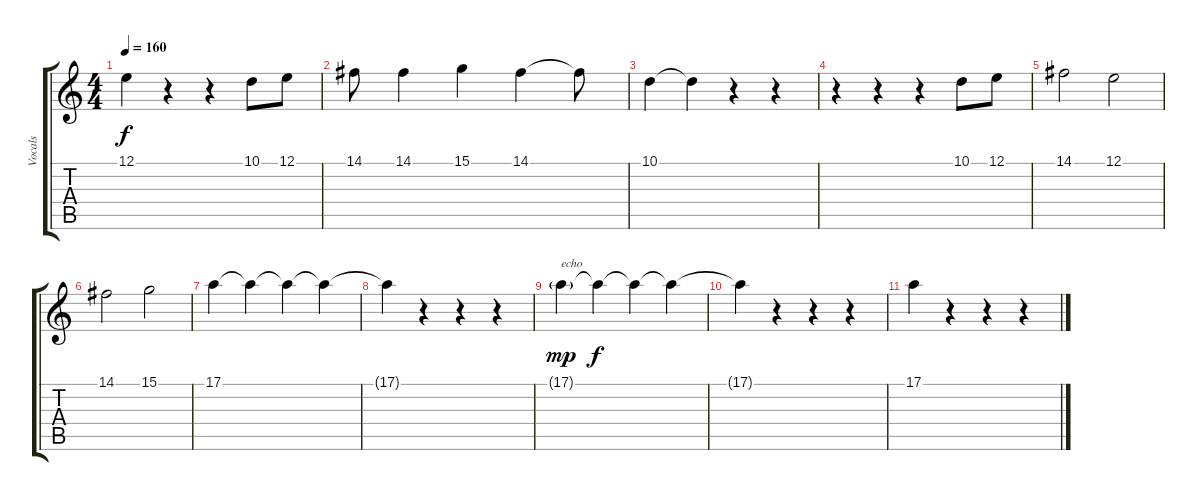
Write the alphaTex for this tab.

\track ("Vocals" "Vocals") {instrument lead2sawtooth}
\staff {score tabs}
\tuning (E4 B3 G3 D3 A2 D2) {hide}
\ts (4 4)
\tempo 160
\clef g2
\ks c
12.1.4{dy f} r.4 r.4 10.1.8 12.1.8 |
14.1.8 14.1.4 15.1.4 14.1.4 14.1{t}.8 |
10.1.4 10.1{t}.4 r.4 r.4 |
r.4 r.4 r.4 10.1.8 12.1.8 |
14.1.2 12.1.2 |
14.1.2 15.1.2 |
17.1.4 17.1{t}.4 17.1{t}.4 17.1{t}.4 |
17.1{t}.4 r.4 r.4 r.4 |
17.1{g}.4{txt "echo" dy mp} 17.1{t}.4{dy f} 17.1{t}.4 17.1{t}.4 |
17.1{t}.4 r.4 r.4 r.4 |
17.1.4 r.4 r.4 r.4
